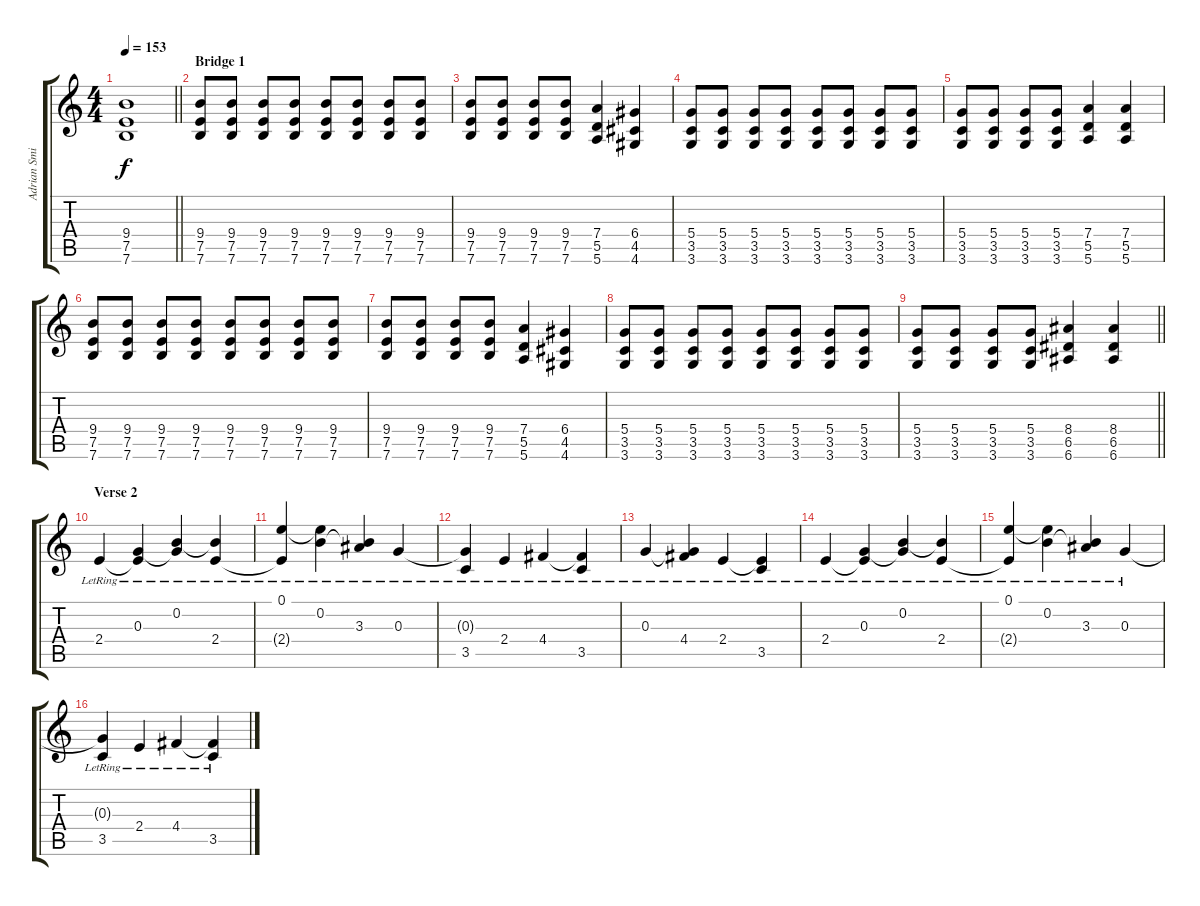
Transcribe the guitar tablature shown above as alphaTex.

\track ("Adrian Smith" "Adrian Smi") {instrument overdrivenguitar}
\staff {score tabs}
\tuning (E4 B3 G3 D3 A2 E2) {hide}
\ts (4 4)
\tempo 153
\clef g2
\barLineRight lightlight
\ks c
(9.4{t} 7.5{t} 7.6{t}).1{dy f} |
\section ("" "Bridge 1")
(9.4 7.5 7.6).8{instrument overdrivenguitar} (9.4 7.5 7.6).8 (9.4 7.5 7.6).8 (9.4 7.5 7.6).8 (9.4 7.5 7.6).8 (9.4 7.5 7.6).8 (9.4 7.5 7.6).8 (9.4 7.5 7.6).8 |
(9.4 7.5 7.6).8 (9.4 7.5 7.6).8 (9.4 7.5 7.6).8 (9.4 7.5 7.6).8 (7.4 5.5 5.6).4 (6.4 4.5 4.6).4 |
(5.4 3.5 3.6).8 (5.4 3.5 3.6).8 (5.4 3.5 3.6).8 (5.4 3.5 3.6).8 (5.4 3.5 3.6).8 (5.4 3.5 3.6).8 (5.4 3.5 3.6).8 (5.4 3.5 3.6).8 |
(5.4 3.5 3.6).8 (5.4 3.5 3.6).8 (5.4 3.5 3.6).8 (5.4 3.5 3.6).8 (7.4 5.5 5.6).4 (7.4 5.5 5.6).4 |
(9.4 7.5 7.6).8 (9.4 7.5 7.6).8 (9.4 7.5 7.6).8 (9.4 7.5 7.6).8 (9.4 7.5 7.6).8 (9.4 7.5 7.6).8 (9.4 7.5 7.6).8 (9.4 7.5 7.6).8 |
(9.4 7.5 7.6).8 (9.4 7.5 7.6).8 (9.4 7.5 7.6).8 (9.4 7.5 7.6).8 (7.4 5.5 5.6).4 (6.4 4.5 4.6).4 |
(5.4 3.5 3.6).8 (5.4 3.5 3.6).8 (5.4 3.5 3.6).8 (5.4 3.5 3.6).8 (5.4 3.5 3.6).8 (5.4 3.5 3.6).8 (5.4 3.5 3.6).8 (5.4 3.5 3.6).8 |
\barLineRight lightlight
(5.4 3.5 3.6).8 (5.4 3.5 3.6).8 (5.4 3.5 3.6).8 (5.4 3.5 3.6).8 (8.4 6.5 6.6).4 (8.4 6.5 6.6).4 |
\section ("" "Verse 2")
2.4{lr}.4{instrument electricguitarclean} (0.3{lr} 2.4{t}).4 (0.2{lr} 0.3{t}).4 (0.2{t} 2.4{lr}).4 |
(0.1{lr} 2.4{t}).4 (0.1{t} 0.2{lr}).4 (0.2{t} 3.3{lr}).4 0.3{lr}.4 |
(0.3{t} 3.5{lr}).4 2.4{lr}.4 4.4{lr}.4 (4.4{t} 3.5{lr}).4 |
0.3{lr}.4 (0.3{t} 4.4{lr}).4 2.4{lr}.4 (2.4{t} 3.5{lr}).4 |
2.4{lr}.4 (0.3{lr} 2.4{t}).4 (0.2{lr} 0.3{t}).4 (0.2{t} 2.4{lr}).4 |
(0.1{lr} 2.4{t}).4 (0.1{t} 0.2{lr}).4 (0.2{t} 3.3{lr}).4 0.3{lr}.4 |
(0.3{t} 3.5{lr}).4 2.4{lr}.4 4.4{lr}.4 (4.4{t} 3.5{lr}).4
